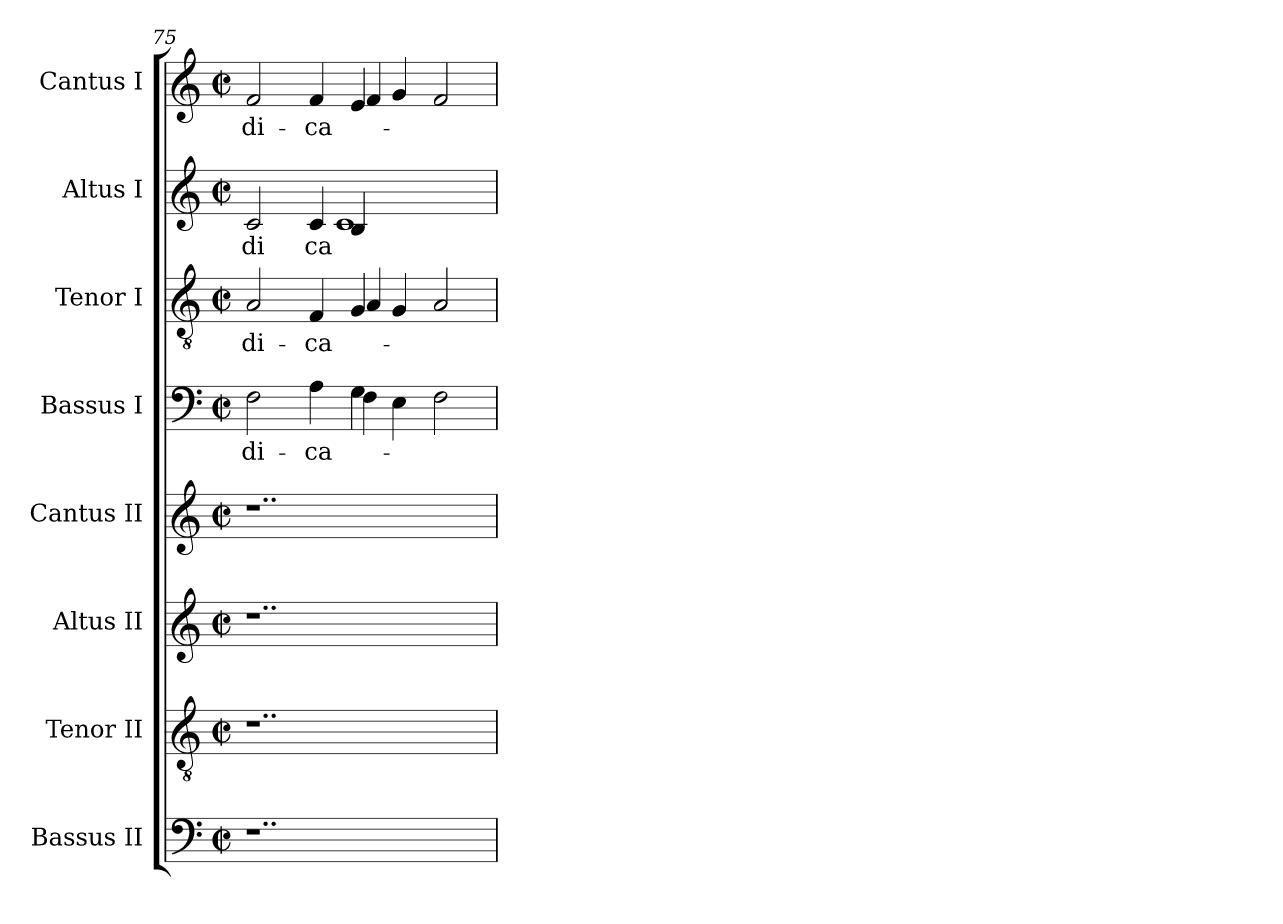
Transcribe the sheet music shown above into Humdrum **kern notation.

**kern	**kern	**kern	**kern	**kern	**text	**kern	**text	**kern	**text	**kern	**text
*part8	*part7	*part6	*part5	*part4	*part4	*part3	*part3	*part2	*part2	*part1	*part1
*staff8	*staff7	*staff6	*staff5	*staff4	*staff4	*staff3	*staff3	*staff2	*staff2	*staff1	*staff1
*I"Bassus II	*I"Tenor II	*I"Altus II	*I"Cantus II	*I"Bassus I	*	*I"Tenor I	*	*I"Altus I	*	*I"Cantus I	*
*clefF4	*clefGv2	*clefG2	*clefG2	*clefF4	*	*clefGv2	*	*clefG2	*	*clefG2	*
*M2/2	*M2/2	*M2/2	*M2/2	*M2/2	*	*M2/2	*	*M2/2	*	*M2/2	*
*met(c|)	*met(c|)	*met(c|)	*met(c|)	*met(c|)	*	*met(c|)	*	*met(c|)	*	*met(c|)	*
=75	=75	=75	=75	=75	=75	=75	=75	=75	=75	=75	=75
!	!	!	!	!	!LO:LY:b:cj	!	!LO:LY:b:cj	!	!LO:LY:b:cj	!	!LO:LY:b:cj
*	*	*	*	*^	*	*^	*	*^	*	*^	*
1..r	1..r	1..r	1..r	2F\	2.ryy	-di-	2A/	2.ryy	-di-	2c/	2.ryy	di	2f/	2.ryy	-di-
!	!	!	!	!	!	!LO:LY:b:cj	!	!	!LO:LY:b:cj	!	!	!LO:LY:b:cj	!	!	!LO:LY:b:cj
.	.	.	.	4A\	.	-ca-	4F/	.	-ca-	4c/	.	ca	4f/	.	-ca-
.	.	.	.	4G\	4F\	.	4G/	4A/	.	4B/	1c	.	4e/	4f/	.
.	.	.	.	4E\	2.ryy	.	4G/	2.ryy	.	2.ryy	.	.	4g/	2.ryy	.
.	.	.	.	2F\	.	.	2A/	.	.	.	.	.	2f/	.	.
*	*	*	*	*v	*v	*	*	*	*	*v	*v	*	*v	*v	*
*	*	*	*	*	*	*v	*v	*	*	*	*	*
=	=	=	=	=	=	=	=	=	=	=	=
*-	*-	*-	*-	*-	*-	*-	*-	*-	*-	*-	*-
